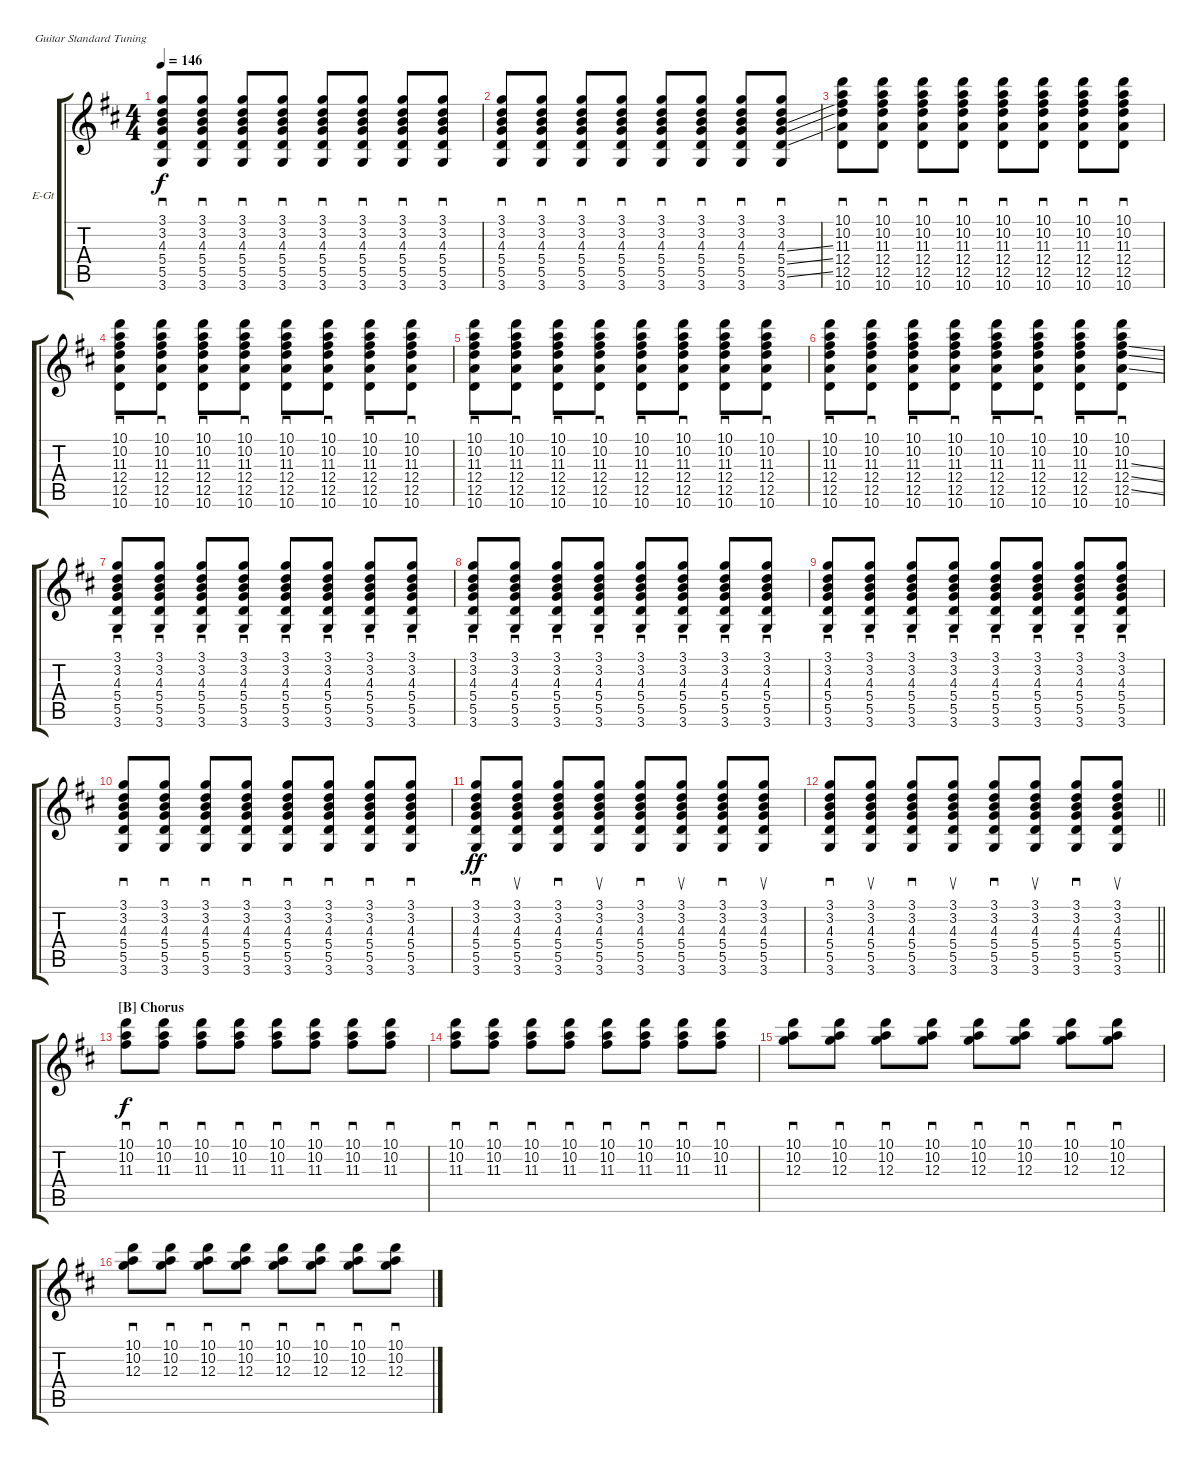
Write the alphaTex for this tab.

\bracketExtendMode groupsimilarinstruments
\firstSystemTrackNameOrientation horizontal
\otherSystemsTrackNameOrientation horizontal
\track ("Albert Hammond Jr." "E-Gt") {instrument electricguitarjazz}
\staff {score tabs}
\tuning (E4 B3 G3 D3 A2 E2)
\ts (4 4)
\tempo 146
\clef g2
\ks d
(3.1 3.2 4.3 5.4 5.5 3.6).8{sd dy f} (3.1 3.2 4.3 5.4 5.5 3.6).8{sd} (3.1 3.2 4.3 5.4 5.5 3.6).8{sd} (3.1 3.2 4.3 5.4 5.5 3.6).8{sd} (3.1 3.2 4.3 5.4 5.5 3.6).8{sd} (3.1 3.2 4.3 5.4 5.5 3.6).8{sd} (3.1 3.2 4.3 5.4 5.5 3.6).8{sd} (3.1 3.2 4.3 5.4 5.5 3.6).8{sd} |
(3.1 3.2 4.3 5.4 5.5 3.6).8{sd} (3.1 3.2 4.3 5.4 5.5 3.6).8{sd} (3.1 3.2 4.3 5.4 5.5 3.6).8{sd} (3.1 3.2 4.3 5.4 5.5 3.6).8{sd} (3.1 3.2 4.3 5.4 5.5 3.6).8{sd} (3.1 3.2 4.3 5.4 5.5 3.6).8{sd} (3.1 3.2 4.3 5.4 5.5 3.6).8{sd} (3.1 3.2 4.3{ss} 5.4{ss} 5.5{ss} 3.6).8{sd} |
(10.1 10.2 11.3 12.4 12.5 10.6).8{sd} (10.1 10.2 11.3 12.4 12.5 10.6).8{sd} (10.1 10.2 11.3 12.4 12.5 10.6).8{sd} (10.1 10.2 11.3 12.4 12.5 10.6).8{sd} (10.1 10.2 11.3 12.4 12.5 10.6).8{sd} (10.1 10.2 11.3 12.4 12.5 10.6).8{sd} (10.1 10.2 11.3 12.4 12.5 10.6).8{sd} (10.1 10.2 11.3 12.4 12.5 10.6).8{sd} |
(10.1 10.2 11.3 12.4 12.5 10.6).8{sd} (10.1 10.2 11.3 12.4 12.5 10.6).8{sd} (10.1 10.2 11.3 12.4 12.5 10.6).8{sd} (10.1 10.2 11.3 12.4 12.5 10.6).8{sd} (10.1 10.2 11.3 12.4 12.5 10.6).8{sd} (10.1 10.2 11.3 12.4 12.5 10.6).8{sd} (10.1 10.2 11.3 12.4 12.5 10.6).8{sd} (10.1 10.2 11.3 12.4 12.5 10.6).8{sd} |
(10.1 10.2 11.3 12.4 12.5 10.6).8{sd} (10.1 10.2 11.3 12.4 12.5 10.6).8{sd} (10.1 10.2 11.3 12.4 12.5 10.6).8{sd} (10.1 10.2 11.3 12.4 12.5 10.6).8{sd} (10.1 10.2 11.3 12.4 12.5 10.6).8{sd} (10.1 10.2 11.3 12.4 12.5 10.6).8{sd} (10.1 10.2 11.3 12.4 12.5 10.6).8{sd} (10.1 10.2 11.3 12.4 12.5 10.6).8{sd} |
(10.1 10.2 11.3 12.4 12.5 10.6).8{sd} (10.1 10.2 11.3 12.4 12.5 10.6).8{sd} (10.1 10.2 11.3 12.4 12.5 10.6).8{sd} (10.1 10.2 11.3 12.4 12.5 10.6).8{sd} (10.1 10.2 11.3 12.4 12.5 10.6).8{sd} (10.1 10.2 11.3 12.4 12.5 10.6).8{sd} (10.1 10.2 11.3 12.4 12.5 10.6).8{sd} (10.1 10.2 11.3{ss} 12.4{ss} 12.5{ss} 10.6).8{sd} |
(3.1 3.2 4.3 5.4 5.5 3.6).8{sd} (3.1 3.2 4.3 5.4 5.5 3.6).8{sd} (3.1 3.2 4.3 5.4 5.5 3.6).8{sd} (3.1 3.2 4.3 5.4 5.5 3.6).8{sd} (3.1 3.2 4.3 5.4 5.5 3.6).8{sd} (3.1 3.2 4.3 5.4 5.5 3.6).8{sd} (3.1 3.2 4.3 5.4 5.5 3.6).8{sd} (3.1 3.2 4.3 5.4 5.5 3.6).8{sd} |
(3.1 3.2 4.3 5.4 5.5 3.6).8{sd} (3.1 3.2 4.3 5.4 5.5 3.6).8{sd} (3.1 3.2 4.3 5.4 5.5 3.6).8{sd} (3.1 3.2 4.3 5.4 5.5 3.6).8{sd} (3.1 3.2 4.3 5.4 5.5 3.6).8{sd} (3.1 3.2 4.3 5.4 5.5 3.6).8{sd} (3.1 3.2 4.3 5.4 5.5 3.6).8{sd} (3.1 3.2 4.3 5.4 5.5 3.6).8{sd} |
(3.1 3.2 4.3 5.4 5.5 3.6).8{sd} (3.1 3.2 4.3 5.4 5.5 3.6).8{sd} (3.1 3.2 4.3 5.4 5.5 3.6).8{sd} (3.1 3.2 4.3 5.4 5.5 3.6).8{sd} (3.1 3.2 4.3 5.4 5.5 3.6).8{sd} (3.1 3.2 4.3 5.4 5.5 3.6).8{sd} (3.1 3.2 4.3 5.4 5.5 3.6).8{sd} (3.1 3.2 4.3 5.4 5.5 3.6).8{sd} |
(3.1 3.2 4.3 5.4 5.5 3.6).8{sd} (3.1 3.2 4.3 5.4 5.5 3.6).8{sd} (3.1 3.2 4.3 5.4 5.5 3.6).8{sd} (3.1 3.2 4.3 5.4 5.5 3.6).8{sd} (3.1 3.2 4.3 5.4 5.5 3.6).8{sd} (3.1 3.2 4.3 5.4 5.5 3.6).8{sd} (3.1 3.2 4.3 5.4 5.5 3.6).8{sd} (3.1 3.2 4.3 5.4 5.5 3.6).8{sd} |
(3.1 3.2 4.3 5.4 5.5 3.6).8{sd dy ff} (3.1 3.2 4.3 5.4 5.5 3.6).8{su} (3.1 3.2 4.3 5.4 5.5 3.6).8{sd} (3.1 3.2 4.3 5.4 5.5 3.6).8{su} (3.1 3.2 4.3 5.4 5.5 3.6).8{sd} (3.1 3.2 4.3 5.4 5.5 3.6).8{su} (3.1 3.2 4.3 5.4 5.5 3.6).8{sd} (3.1 3.2 4.3 5.4 5.5 3.6).8{su} |
\barLineRight lightlight
(3.1 3.2 4.3 5.4 5.5 3.6).8{sd} (3.1 3.2 4.3 5.4 5.5 3.6).8{su} (3.1 3.2 4.3 5.4 5.5 3.6).8{sd} (3.1 3.2 4.3 5.4 5.5 3.6).8{su} (3.1 3.2 4.3 5.4 5.5 3.6).8{sd} (3.1 3.2 4.3 5.4 5.5 3.6).8{su} (3.1 3.2 4.3 5.4 5.5 3.6).8{sd} (3.1 3.2 4.3 5.4 5.5 3.6).8{su} |
\section ("B" "Chorus")
(10.2 11.3 10.1).8{sd dy f} (10.2 11.3 10.1).8{sd} (10.2 11.3 10.1).8{sd} (10.2 11.3 10.1).8{sd} (10.2 11.3 10.1).8{sd} (10.2 11.3 10.1).8{sd} (10.2 11.3 10.1).8{sd} (10.2 11.3 10.1).8{sd} |
(10.2 11.3 10.1).8{sd} (10.2 11.3 10.1).8{sd} (10.2 11.3 10.1).8{sd} (10.2 11.3 10.1).8{sd} (10.2 11.3 10.1).8{sd} (10.2 11.3 10.1).8{sd} (10.2 11.3 10.1).8{sd} (10.2 11.3 10.1).8{sd} |
(10.2 12.3 10.1).8{sd} (10.2 12.3 10.1).8{sd} (10.2 12.3 10.1).8{sd} (10.2 12.3 10.1).8{sd} (10.2 12.3 10.1).8{sd} (10.2 12.3 10.1).8{sd} (10.2 12.3 10.1).8{sd} (10.2 12.3 10.1).8{sd} |
(10.2 12.3 10.1).8{sd} (10.2 12.3 10.1).8{sd} (10.2 12.3 10.1).8{sd} (10.2 12.3 10.1).8{sd} (10.2 12.3 10.1).8{sd} (10.2 12.3 10.1).8{sd} (10.2 12.3 10.1).8{sd} (10.2 12.3 10.1).8{sd}
